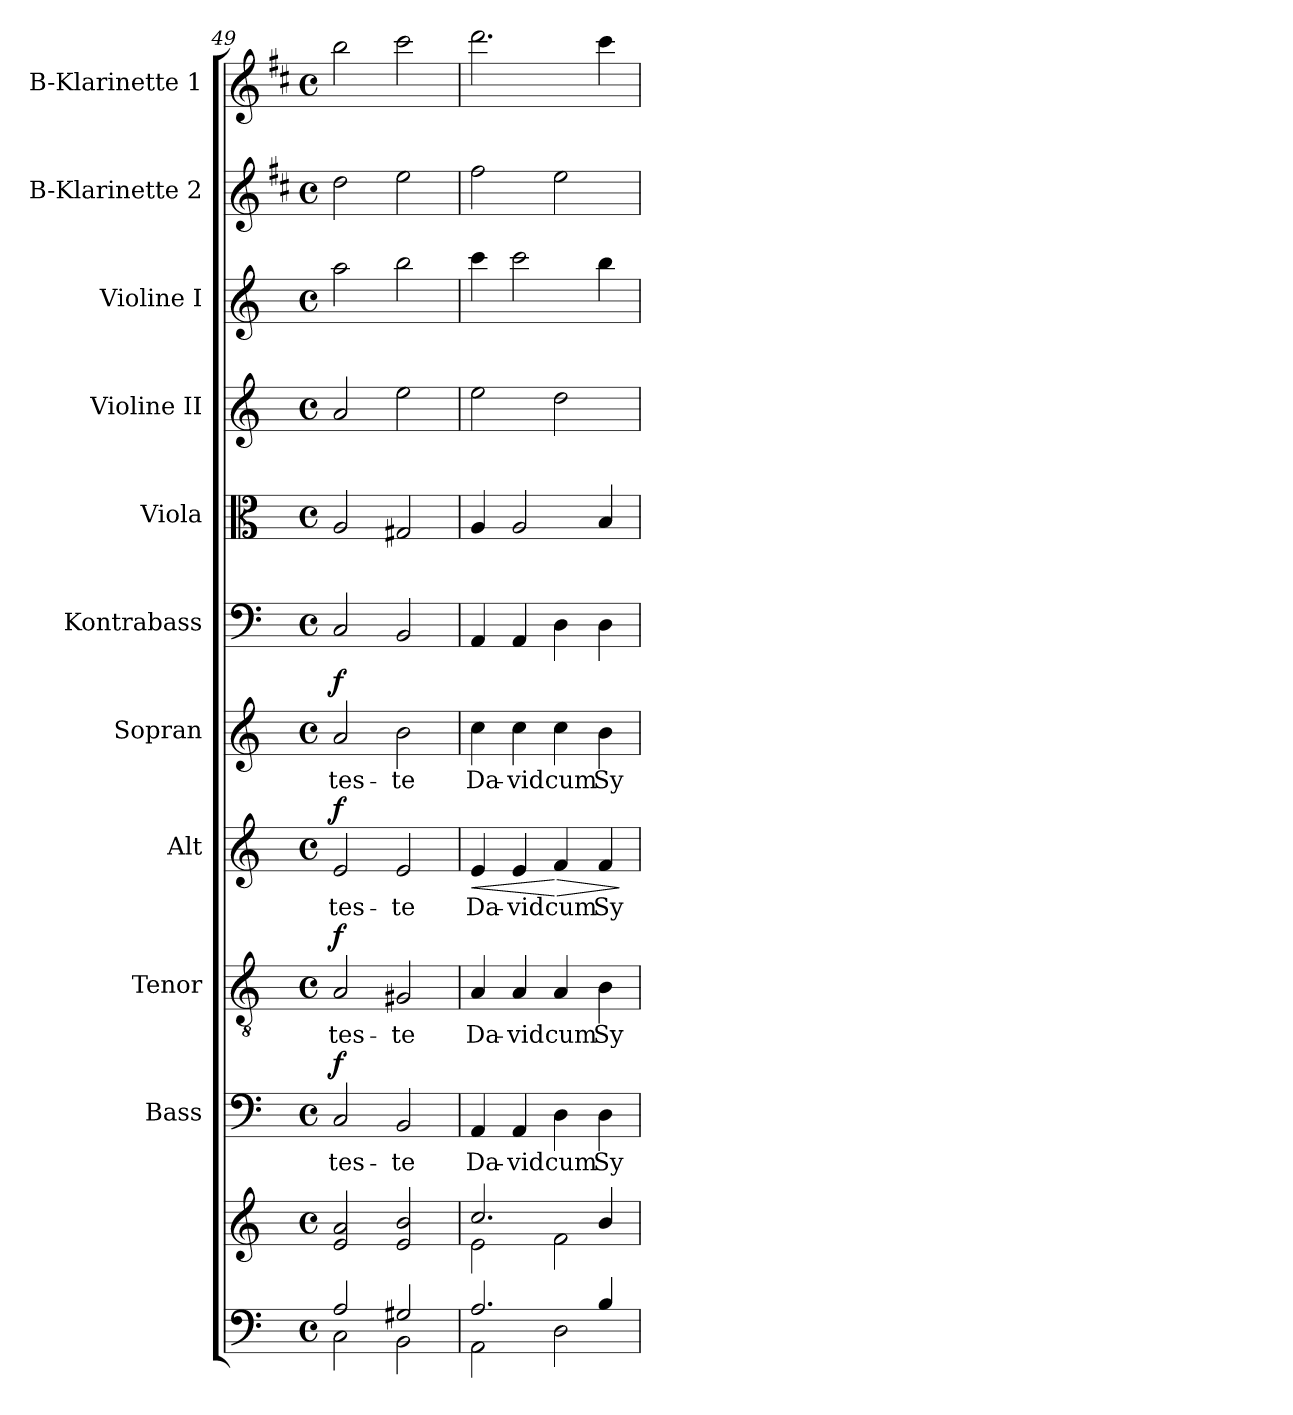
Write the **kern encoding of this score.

**kern	**kern	**kern	**text	**dynam	**kern	**text	**dynam	**kern	**text	**dynam	**kern	**text	**dynam	**kern	**kern	**kern	**kern	**kern	**kern
*part11	*part11	*part10	*part10	*part10	*part9	*part9	*part9	*part8	*part8	*part8	*part7	*part7	*part7	*part6	*part5	*part4	*part3	*part2	*part1
*staff12	*staff11	*staff10	*staff10	*staff10	*staff9	*staff9	*staff9	*staff8	*staff8	*staff8	*staff7	*staff7	*staff7	*staff6	*staff5	*staff4	*staff3	*staff2	*staff1
*	*	*I"Bass	*	*	*I"Tenor	*	*	*I"Alt	*	*	*I"Sopran	*	*	*I"Kontrabass	*I"Viola	*I"Violine II	*I"Violine I	*I"B-Klarinette 2	*I"B-Klarinette 1
*	*	*I'B.	*	*	*I'T.	*	*	*I'A.	*	*	*I'S.	*	*	*I'Kb.	*I'Vla.	*I'Vl. II	*I'Vl. I	*I'B Kl. 2	*I'B Kl. 1
*clefF4	*clefG2	*clefF4	*	*	*clefGv2	*	*	*clefG2	*	*	*clefG2	*	*	*clefF4	*clefC3	*clefG2	*clefG2	*clefG2	*clefG2
*	*	*	*	*	*	*	*	*	*	*	*	*	*	*ITrd7c12	*	*	*	*ITrd1c2	*ITrd1c2
*k[]	*k[]	*k[]	*	*	*k[]	*	*	*k[]	*	*	*k[]	*	*	*k[]	*k[]	*k[]	*k[]	*k[]	*k[]
*C:	*C:	*C:	*	*	*C:	*	*	*C:	*	*	*C:	*	*	*C:	*C:	*C:	*C:	*C:	*C:
*M4/4	*M4/4	*M4/4	*	*	*M4/4	*	*	*M4/4	*	*	*M4/4	*	*	*M4/4	*M4/4	*M4/4	*M4/4	*M4/4	*M4/4
*met(c)	*met(c)	*met(c)	*	*	*met(c)	*	*	*met(c)	*	*	*met(c)	*	*	*met(c)	*met(c)	*met(c)	*met(c)	*met(c)	*met(c)
=49	=49	=49	=49	=49	=49	=49	=49	=49	=49	=49	=49	=49	=49	=49	=49	=49	=49	=49	=49
*^	*	*	*	*	*	*	*	*	*	*	*	*	*	*	*	*	*	*	*
!	!	!	!	!LO:LY:b	!LO:DY:a	!	!LO:LY:b	!LO:DY:a	!	!LO:LY:b	!LO:DY:a	!	!LO:LY:b	!LO:DY:a	!	!	!	!	!	!
2A/	2C\	2e/ 2a/	2C/	tes-	f	2A/	tes-	f	2e/	tes-	f	2a/	tes-	f	2CC/	2A/	2a/	2aa\	2cc\	2aa\
!	!	!	!	!LO:LY:b	!	!	!LO:LY:b	!	!	!LO:LY:b	!	!	!LO:LY:b	!	!	!	!	!	!	!
2G#X/	2BB\	2e/ 2b/	2BB/	-te	.	2G#X/	-te	.	2e/	-te	.	2b\	-te	.	2BBB/	2G#X/	2ee\	2bb\	2dd\	2bb\
!!LO:PB:g=z
=50	=50	=50	=50	=50	=50	=50	=50	=50	=50	=50	=50	=50	=50	=50	=50	=50	=50	=50	=50	=50
*	*	*^	*	*	*	*	*	*	*	*	*	*	*	*	*	*	*	*	*	*
!	!	!	!	!	!LO:LY:b	!	!	!LO:LY:b	!	!	!LO:LY:b	!LO:HP:b	!	!LO:LY:b	!	!	!	!	!	!	!
2.A/	2AA\	2.cc/	2e\	4AA/	Da-	.	4A/	Da-	.	4e/	Da-	<	4cc\	Da-	.	4AAA/	4A/	2ee\	4ccc\	2ee\	2.ccc\
!	!	!	!	!	!LO:LY:b	!	!	!LO:LY:b	!	!	!LO:LY:b	!	!	!LO:LY:b	!	!	!	!	!	!	!
.	.	.	.	4AA/	-vid	.	4A/	-vid	.	4e/	-vid	.	4cc\	-vid	.	4AAA/	2A/	.	2ccc\	.	.
!	!	!	!	!	!LO:LY:b	!	!	!LO:LY:b	!	!	!LO:LY:b	!LO:HP:n=1:b	!	!LO:LY:b	!	!	!	!	!	!	!
.	2D\	.	2f\	4D\	cum	.	4A/	cum	.	4f/	cum	[ >	4cc\	cum	.	4DD\	.	2dd\	.	2dd\	.
!	!	!	!	!	!LO:LY:b	!	!	!LO:LY:b	!	!	!LO:LY:b	!	!	!LO:LY:b	!	!	!	!	!	!	!
4B/	.	4b/	.	4D\	Sy-	.	4B\	Sy-	.	4f/	Sy-	.	4b\	Sy-	.	4DD\	4B/	.	4bb\	.	4bb\
*v	*v	*	*	*	*	*	*	*	*	*	*	*	*	*	*	*	*	*	*	*	*
*	*v	*v	*	*	*	*	*	*	*	*	*	*	*	*	*	*	*	*	*	*
.	.	.	.	.	.	.	.	.	.	]	.	.	.	.	.	.	.	.	.
=	=	=	=	=	=	=	=	=	=	=	=	=	=	=	=	=	=	=	=
*-	*-	*-	*-	*-	*-	*-	*-	*-	*-	*-	*-	*-	*-	*-	*-	*-	*-	*-	*-
